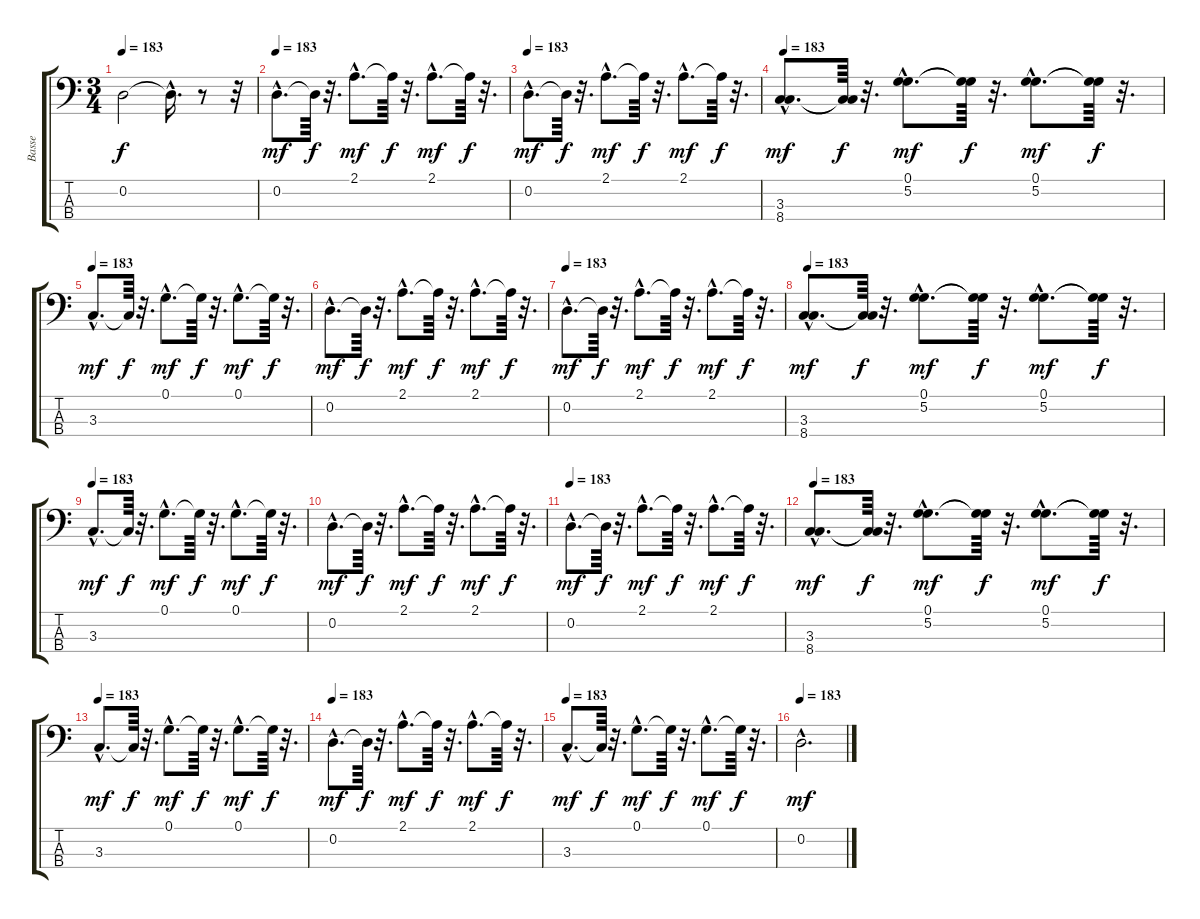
\track ("Basse" "Basse") {instrument acousticbass}
\staff {score tabs}
\tuning (G2 D2 A1 E1) {hide}
\ts (3 4)
\tempo 183
\clef f4
\ks c
0.2{t}.2{dy f} 0.2{hac t}.16{d} r.8 r.32 |
\tempo 183
0.2{hac}.8{d dy mf} 0.2{t}.64{dy f} r.32{d} 2.1{hac}.8{d dy mf} 2.1{t}.64{dy f} r.32{d} 2.1{hac}.8{d dy mf} 2.1{t}.64{dy f} r.32{d} |
\tempo 183
0.2{hac}.8{d dy mf} 0.2{t}.64{dy f} r.32{d} 2.1{hac}.8{d dy mf} 2.1{t}.64{dy f} r.32{d} 2.1{hac}.8{d dy mf} 2.1{t}.64{dy f} r.32{d} |
\tempo 183
(3.3{hac} 8.4{hac}).8{d dy mf} (3.3{t} 8.4{t}).64{dy f} r.32{d} (0.1{hac} 5.2{hac}).8{d dy mf} (0.1{t} 5.2{t}).64{dy f} r.32{d} (0.1{hac} 5.2{hac}).8{d dy mf} (0.1{t} 5.2{t}).64{dy f} r.32{d} |
\tempo 183
3.3{hac}.8{d dy mf} 3.3{t}.64{dy f} r.32{d} 0.1{hac}.8{d dy mf} 0.1{t}.64{dy f} r.32{d} 0.1{hac}.8{d dy mf} 0.1{t}.64{dy f} r.32{d} |
0.2{hac}.8{d dy mf} 0.2{t}.64{dy f} r.32{d} 2.1{hac}.8{d dy mf} 2.1{t}.64{dy f} r.32{d} 2.1{hac}.8{d dy mf} 2.1{t}.64{dy f} r.32{d} |
\tempo 183
0.2{hac}.8{d dy mf} 0.2{t}.64{dy f} r.32{d} 2.1{hac}.8{d dy mf} 2.1{t}.64{dy f} r.32{d} 2.1{hac}.8{d dy mf} 2.1{t}.64{dy f} r.32{d} |
\tempo 183
(3.3{hac} 8.4{hac}).8{d dy mf} (3.3{t} 8.4{t}).64{dy f} r.32{d} (0.1{hac} 5.2{hac}).8{d dy mf} (0.1{t} 5.2{t}).64{dy f} r.32{d} (0.1{hac} 5.2{hac}).8{d dy mf} (0.1{t} 5.2{t}).64{dy f} r.32{d} |
\tempo 183
3.3{hac}.8{d dy mf} 3.3{t}.64{dy f} r.32{d} 0.1{hac}.8{d dy mf} 0.1{t}.64{dy f} r.32{d} 0.1{hac}.8{d dy mf} 0.1{t}.64{dy f} r.32{d} |
0.2{hac}.8{d dy mf} 0.2{t}.64{dy f} r.32{d} 2.1{hac}.8{d dy mf} 2.1{t}.64{dy f} r.32{d} 2.1{hac}.8{d dy mf} 2.1{t}.64{dy f} r.32{d} |
\tempo 183
0.2{hac}.8{d dy mf} 0.2{t}.64{dy f} r.32{d} 2.1{hac}.8{d dy mf} 2.1{t}.64{dy f} r.32{d} 2.1{hac}.8{d dy mf} 2.1{t}.64{dy f} r.32{d} |
\tempo 183
(3.3{hac} 8.4{hac}).8{d dy mf} (3.3{t} 8.4{t}).64{dy f} r.32{d} (0.1{hac} 5.2{hac}).8{d dy mf} (0.1{t} 5.2{t}).64{dy f} r.32{d} (0.1{hac} 5.2{hac}).8{d dy mf} (0.1{t} 5.2{t}).64{dy f} r.32{d} |
\tempo 183
3.3{hac}.8{d dy mf} 3.3{t}.64{dy f} r.32{d} 0.1{hac}.8{d dy mf} 0.1{t}.64{dy f} r.32{d} 0.1{hac}.8{d dy mf} 0.1{t}.64{dy f} r.32{d} |
\tempo 183
0.2{hac}.8{d dy mf} 0.2{t}.64{dy f} r.32{d} 2.1{hac}.8{d dy mf} 2.1{t}.64{dy f} r.32{d} 2.1{hac}.8{d dy mf} 2.1{t}.64{dy f} r.32{d} |
\tempo 183
3.3{hac}.8{d dy mf} 3.3{t}.64{dy f} r.32{d} 0.1{hac}.8{d dy mf} 0.1{t}.64{dy f} r.32{d} 0.1{hac}.8{d dy mf} 0.1{t}.64{dy f} r.32{d} |
\tempo 183
0.2{hac}.2{d dy mf}
